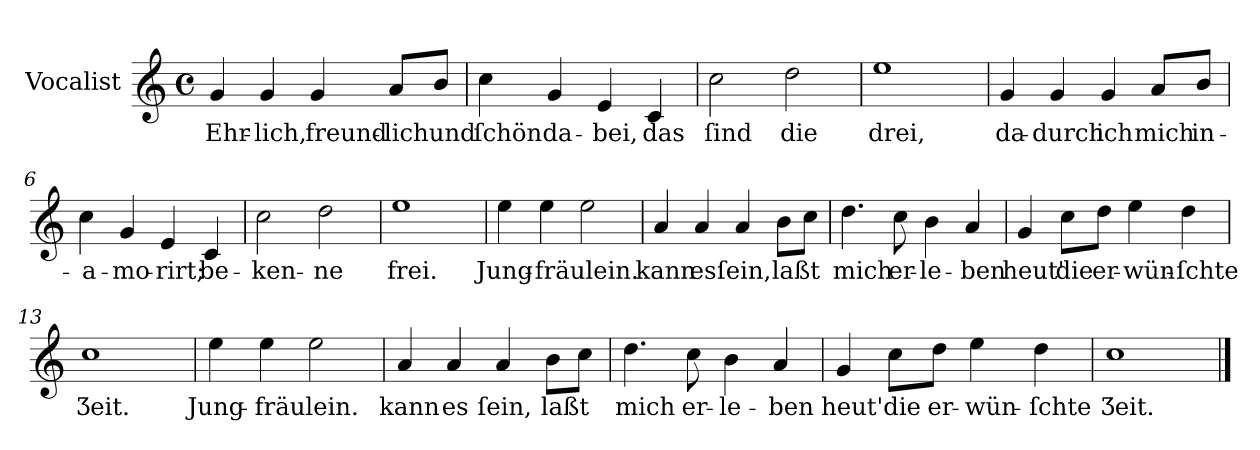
**kern	**text
*part1	*part1
*staff1	*staff1
*I"Vocalist	*
*clefG2	*
*k[]	*
*C:	*
*M4/4	*
*met(c)	*
=1	=1
4g	Ehr-
4g	-lich,
4g	freund-
8aL	-lich
8bJ	und
=2	=2
4cc	ſchön
4g	da-
4e	-bei,
4c	das
=3	=3
2cc	ſind
2dd	die
=4	=4
1ee	drei,
=5	=5
4g	da-
4g	-durch
4g	ich
8aL	mich
8bJ	in-
=6	=6
4cc	-a-
4g	-mo-
4e	-rirt;
4c	be-
=7	=7
2cc	-ken-
2dd	-ne
=8	=8
1ee	frei.
=9	=9
4ee	Jung-
4ee	-fräulein.
2ee	.
=10	=10
4a	kann
4a	es
4a	ſein,
8bL	laßt
8ccJ	.
=11	=11
4.dd	mich
8cc	er-
4b	-le-
4a	-ben
=12	=12
4g	heut'
8ccL	die
8ddJ	er-
4ee	-wün-
4dd	-ſchte
=13	=13
1cc	Ʒeit.
=14	=14
4ee	Jung-
4ee	-fräulein.
2ee	.
=15	=15
4a	kann
4a	es
4a	ſein,
8bL	laßt
8ccJ	.
=16	=16
4.dd	mich
8cc	er-
4b	-le-
4a	-ben
=17	=17
4g	heut'
8ccL	die
8ddJ	er-
4ee	-wün-
4dd	-ſchte
=18	=18
1cc	Ʒeit.
==	==
*-	*-
